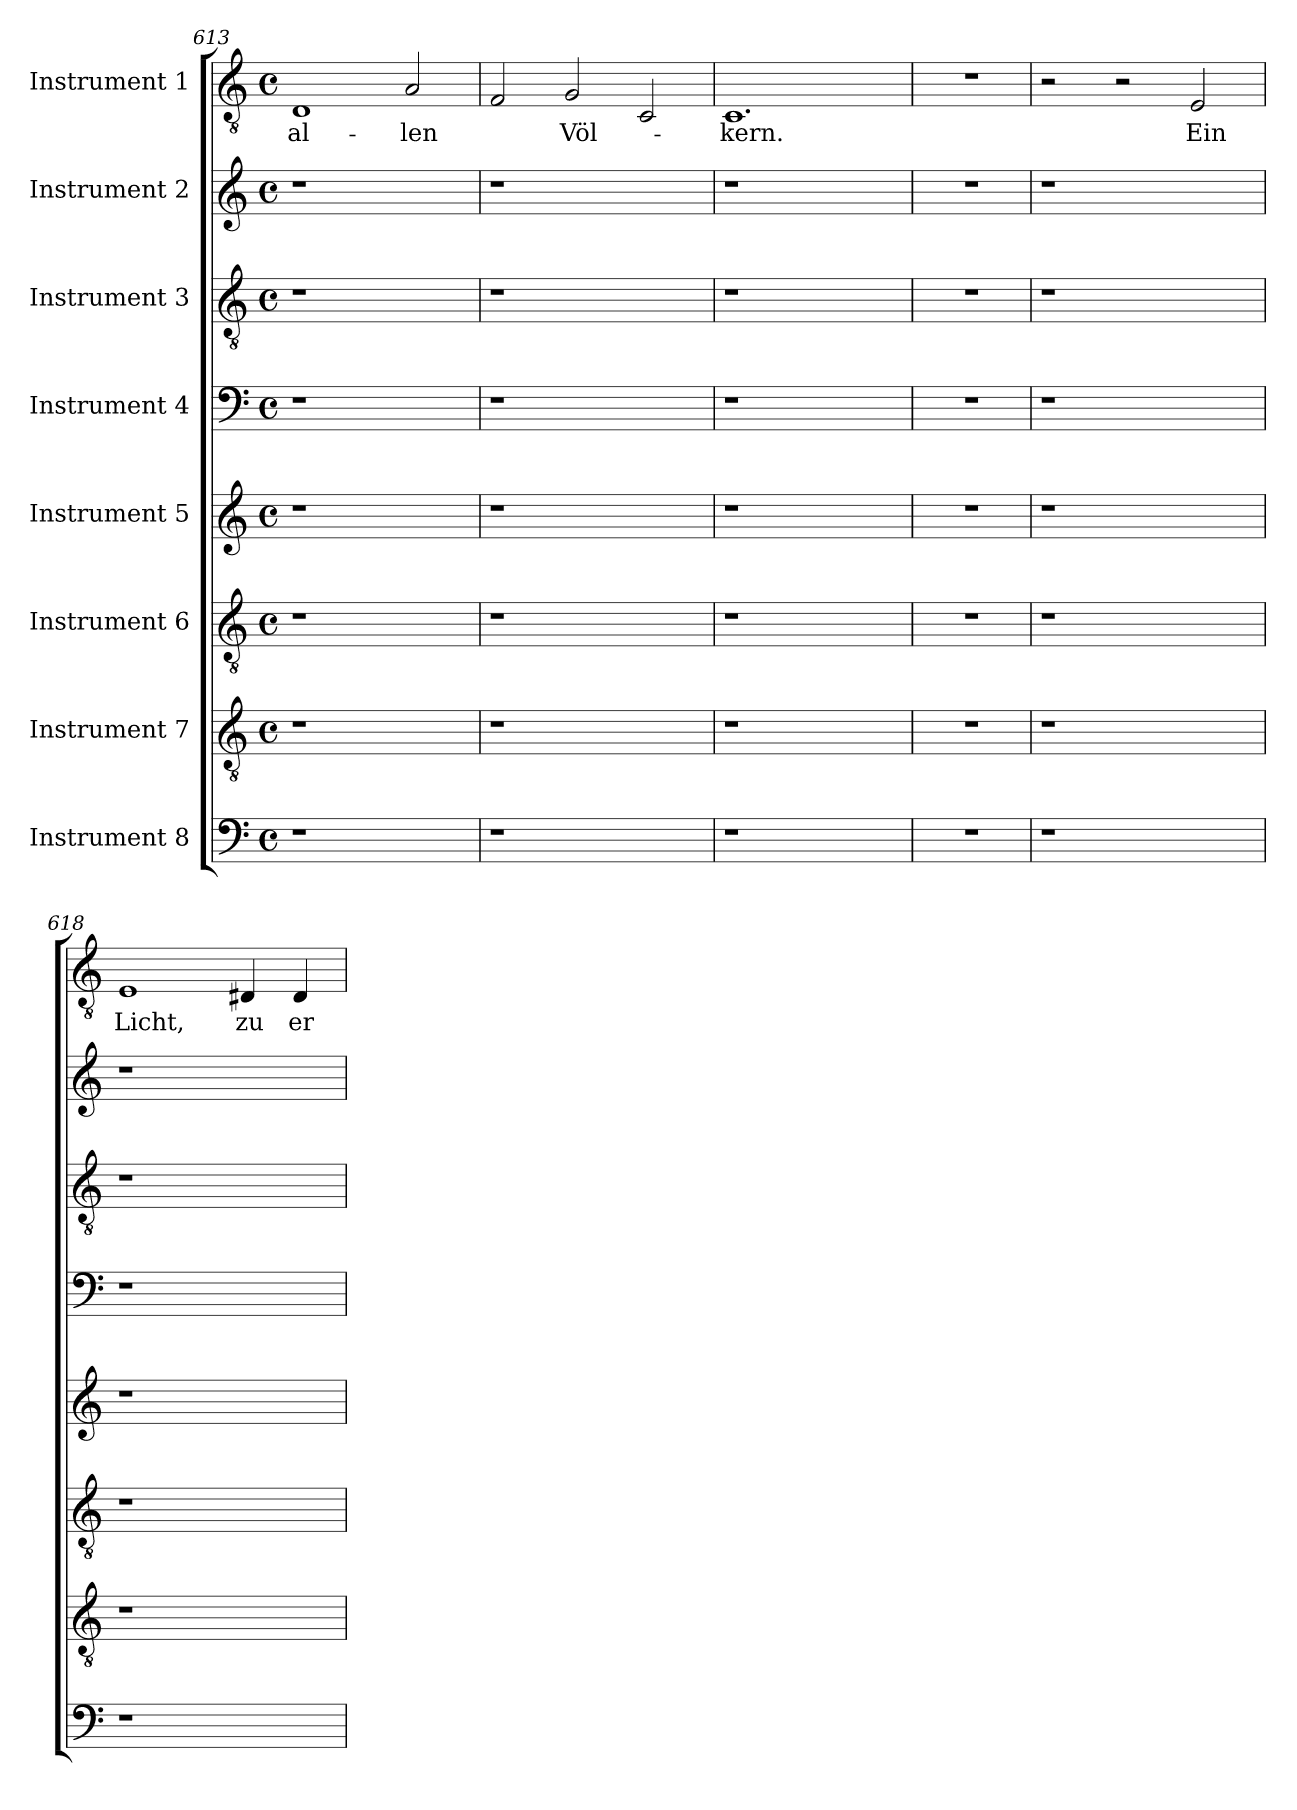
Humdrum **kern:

**kern	**kern	**kern	**kern	**kern	**kern	**kern	**kern	**text
*part8	*part7	*part6	*part5	*part4	*part3	*part2	*part1	*part1
*staff8	*staff7	*staff6	*staff5	*staff4	*staff3	*staff2	*staff1	*staff1
*I"Instrument 8	*I"Instrument 7	*I"Instrument 6	*I"Instrument 5	*I"Instrument 4	*I"Instrument 3	*I"Instrument 2	*I"Instrument 1	*
*clefF4	*clefGv2	*clefGv2	*clefG2	*clefF4	*clefGv2	*clefG2	*clefGv2	*
*M4/4	*M4/4	*M4/4	*M4/4	*M4/4	*M4/4	*M4/4	*M4/4	*
*met(c)	*met(c)	*met(c)	*met(c)	*met(c)	*met(c)	*met(c)	*met(c)	*
=613	=613	=613	=613	=613	=613	=613	=613	=613
!	!	!	!	!	!	!	!	!LO:LY:b:cj
1r	1r	1r	1r	1r	1r	1r	1D	al-
!	!	!	!	!	!	!	!	!LO:LY:b:cj
2ryy	2ryy	2ryy	2ryy	2ryy	2ryy	2ryy	2A/	-len
=614	=614	=614	=614	=614	=614	=614	=614	=614
1r	1r	1r	1r	1r	1r	1r	2F/	.
!	!	!	!	!	!	!	!	!LO:LY:b:cj
.	.	.	.	.	.	.	2G/	Völ-
2ryy	2ryy	2ryy	2ryy	2ryy	2ryy	2ryy	2C/	.
=615	=615	=615	=615	=615	=615	=615	=615	=615
!	!	!	!	!	!	!	!	!LO:LY:b:cj
1r	1r	1r	1r	1r	1r	1r	1.C	-kern.
2ryy	2ryy	2ryy	2ryy	2ryy	2ryy	2ryy	.	.
!!LO:LB:g=z
=616	=616	=616	=616	=616	=616	=616	=616	=616
1r	1r	1r	1r	1r	1r	1r	1r	.
=617	=617	=617	=617	=617	=617	=617	=617	=617
1r	1r	1r	1r	1r	1r	1r	2r	.
.	.	.	.	.	.	.	2r	.
!	!	!	!	!	!	!	!	!LO:LY:b:cj
2ryy	2ryy	2ryy	2ryy	2ryy	2ryy	2ryy	2E/	Ein
=618	=618	=618	=618	=618	=618	=618	=618	=618
!	!	!	!	!	!	!	!	!LO:LY:b:cj
1r	1r	1r	1r	1r	1r	1r	1E	Licht,
!	!	!	!	!	!	!	!	!LO:LY:b:cj
2ryy	2ryy	2ryy	2ryy	2ryy	2ryy	2ryy	4D#X/	zu
!	!	!	!	!	!	!	!	!LO:LY:b:cj
.	.	.	.	.	.	.	4D#/	er-
=	=	=	=	=	=	=	=	=
*-	*-	*-	*-	*-	*-	*-	*-	*-
